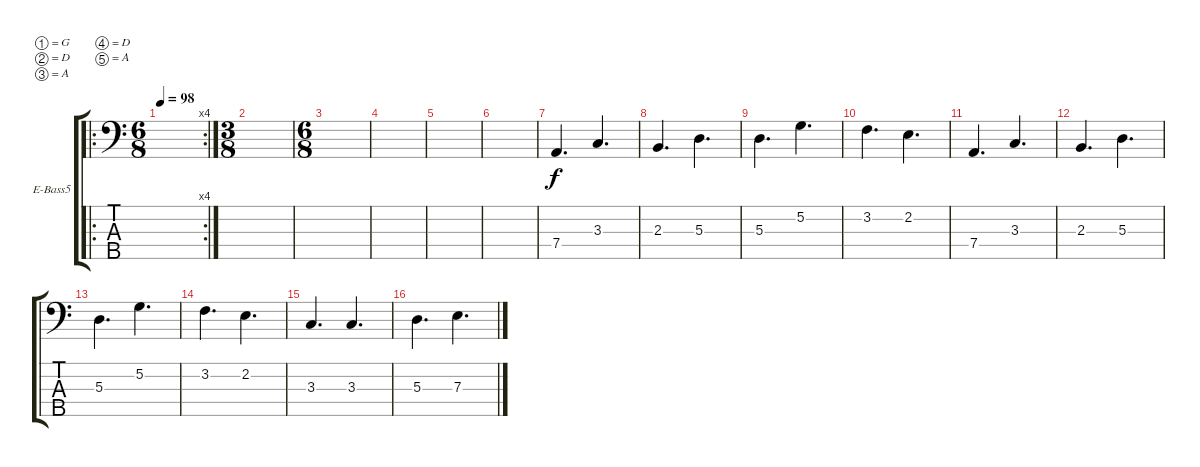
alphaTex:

\defaultSystemsLayout 4
\bracketExtendMode groupsimilarinstruments
\firstSystemTrackNameOrientation horizontal
\otherSystemsTrackNameOrientation horizontal
\track ("Electric Bass" "E-Bass5") {instrument electricbassfinger}
\staff {score tabs}
\tuning (G2 D2 A1 D1 A0)
\ro
\rc 4
\ts (6 8)
\tempo 98
\clef f4
\ks c
|
\ts (3 8)
|
\ts (6 8)
|
|
|
|
7.4.4{d} 3.3.4{d} |
2.3.4{d} 5.3.4{d} |
5.3.4{d} 5.2.4{d} |
3.2.4{d} 2.2.4{d} |
7.4.4{d} 3.3.4{d} |
2.3.4{d} 5.3.4{d} |
5.3.4{d} 5.2.4{d} |
3.2.4{d} 2.2.4{d} |
3.3.4{d} 3.3.4{d} |
5.3.4{d} 7.3.4{d}
